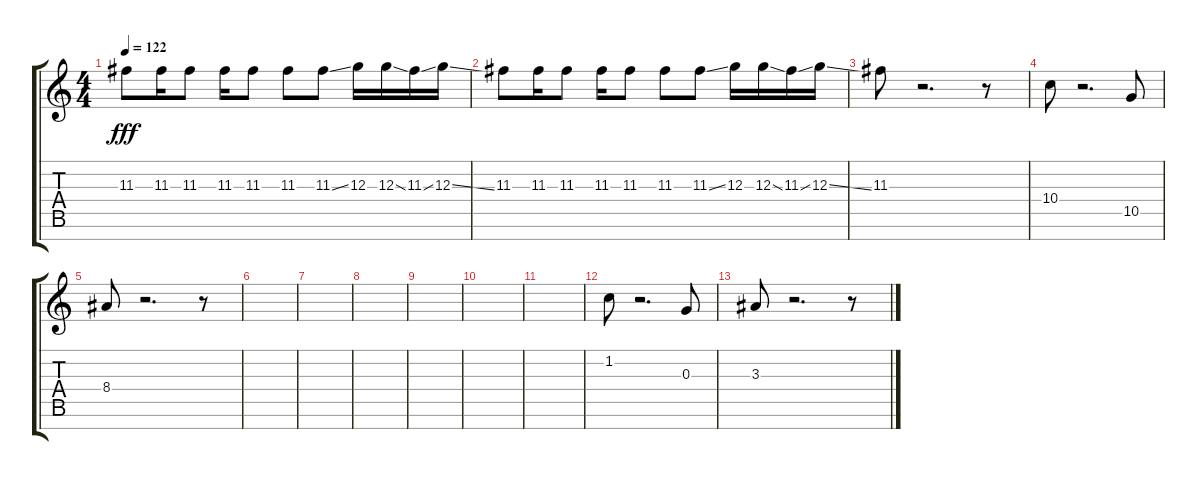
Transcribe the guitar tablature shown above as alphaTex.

\track "" {solo instrument distortionguitar}
\staff {score tabs}
\tuning (E4 B3 G3 D3 A2 E2 B1) {hide}
\ts (4 4)
\tempo 122
\clef g2
\ks c
11.3.8{dy fff} 11.3.16 11.3.8 11.3.16 11.3.8 11.3.8 11.3{ss}.8 12.3.16 12.3{ss}.16 11.3{ss}.16 12.3{ss}.16 |
11.3.8 11.3.16 11.3.8 11.3.16 11.3.8 11.3.8 11.3{ss}.8 12.3.16 12.3{ss}.16 11.3{ss}.16 12.3{ss}.16 |
11.3.8 r.2{d} r.8 |
10.4.8 r.2{d} 10.5.8 |
8.4.8 r.2{d} r.8 |
|
|
|
|
|
|
1.2.8 r.2{d} 0.3.8 |
3.3.8 r.2{d} r.8
